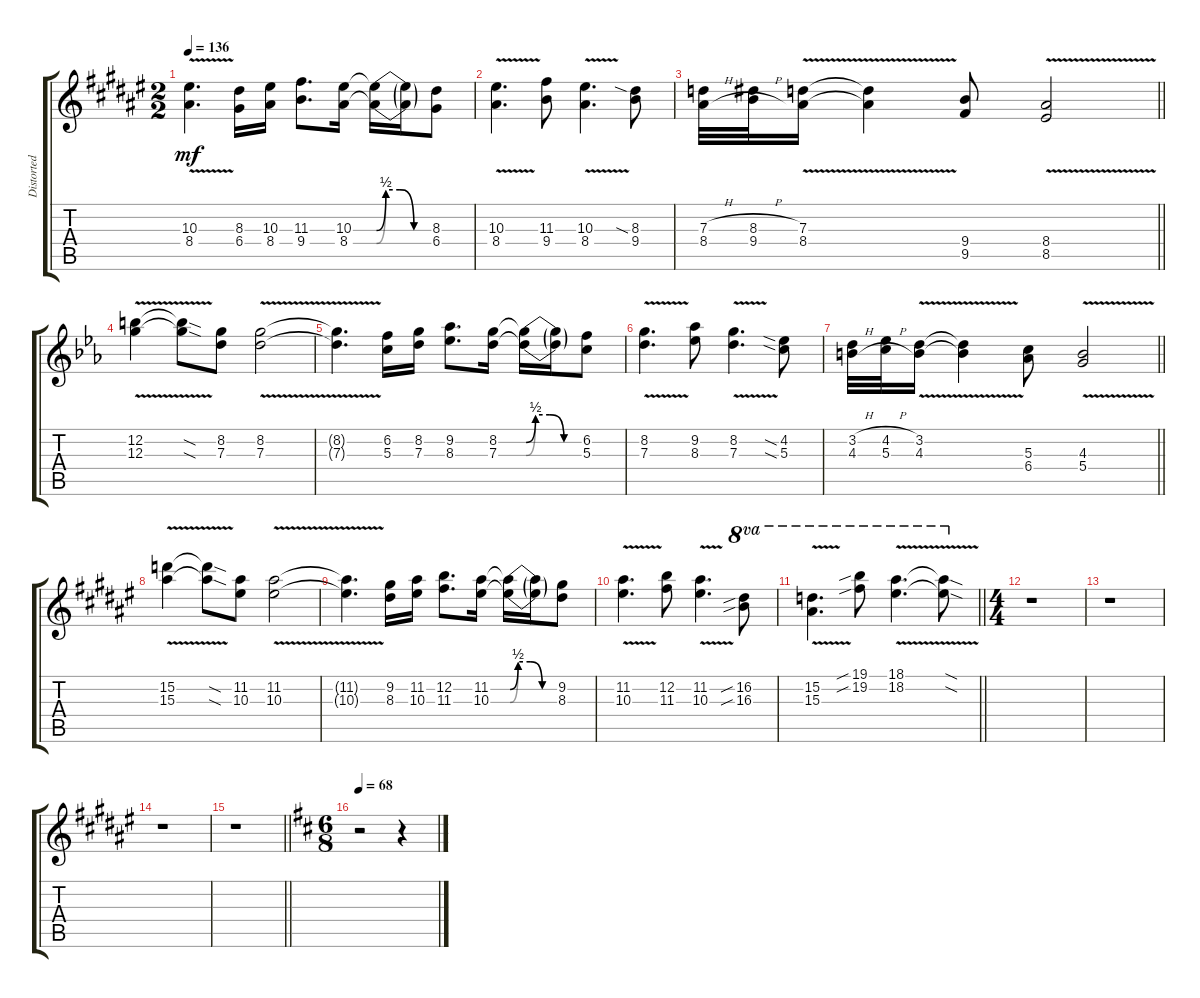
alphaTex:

\track ("Distorted [Lead]" "Distorted ") {instrument overdrivenguitar}
\staff {score tabs}
\tuning (E4 B3 G3 D3 A2 E2) {hide}
\ts (2 2)
\tempo 136
\clef g2
\ks f#
(10.3{v t} 8.4{v t}).4{d dy mf} (8.3 6.4).16 (10.3 8.4).16 (11.3 9.4).8{d} (10.3 8.4).16 (10.3{be (custom 0 0 10 2 25 2 40 0 60 0) t} 8.4{be (custom 0 0 10 2 25 2 40 0 60 0) t}).16 (10.3{t} 8.4{t}).16 (8.3 6.4).8 |
(10.3{v} 8.4{v}).4{d} (11.3 9.4).8 (10.3{v} 8.4{v}).4{d} (8.3{sia} 9.4).8 |
\barLineRight lightlight
(7.3{h} 8.4{h}).32 (8.3{h} 9.4{h}).32 (7.3{v} 8.4{v}).16 (7.3{v t} 8.4{v t}).4 (9.4 9.5).8 (8.4{v} 8.5{v}).2 |
\ks eb
(12.2{v} 12.3{v}).4 (12.2{sod t} 12.3{sod t}).8 (8.2 7.3).8 (8.2{v} 7.3{v}).2 |
(8.2{v t} 7.3{v t}).4{d} (6.2 5.3).16 (8.2 7.3).16 (9.2 8.3).8{d} (8.2 7.3).16 (8.2{be (custom 0 0 10 2 25 2 40 0 60 0) t} 7.3{be (custom 0 0 10 2 25 2 40 0 60 0) t}).16 (8.2{t} 7.3{t}).16 (6.2 5.3).8 |
(8.2{v} 7.3{v}).4{d} (9.2 8.3).8 (8.2{v} 7.3{v}).4{d} (4.2{sia} 5.3{sia}).8 |
\barLineRight lightlight
(3.2{h} 4.3{h}).32 (4.2{h} 5.3{h}).32 (3.2{v} 4.3{v}).16 (3.2{v t} 4.3{v t}).4 (5.3 6.4).8 (4.3{v} 5.4{v}).2 |
\ks f#
(15.2{v} 15.3{v}).4 (15.2{sod t} 15.3{sod t}).8 (11.2 10.3).8 (11.2{v} 10.3{v}).2 |
(11.2{v t} 10.3{v t}).4{d} (9.2 8.3).16 (11.2 10.3).16 (12.2 11.3).8{d} (11.2 10.3).16 (11.2{be (custom 0 0 10 2 25 2 40 0 60 0) t} 10.3{be (custom 0 0 10 2 25 2 40 0 60 0) t}).16 (11.2{t} 10.3{t}).16 (9.2 8.3).8 |
(11.2{v} 10.3{v}).4{d} (12.2 11.3).8 (11.2{v} 10.3{v}).4{d} (16.2{sib} 16.3{sib}).8{ot 8va} |
\barLineRight lightlight
(15.2{v} 15.3{v}).4{d ot 8va} (19.1{sib} 19.2{sib}).8{ot 8va} (18.1{v} 18.2{v}).4{d ot 8va} (18.1{sod t} 18.2{sod t}).8{ot 8va} |
\ts (4 4)
r.1 |
r.1 |
r.1 |
\barLineRight lightlight
r.1 |
\ts (6 8)
\section ("" " ")
\tempo 68
\ks d
r.2 r.4
